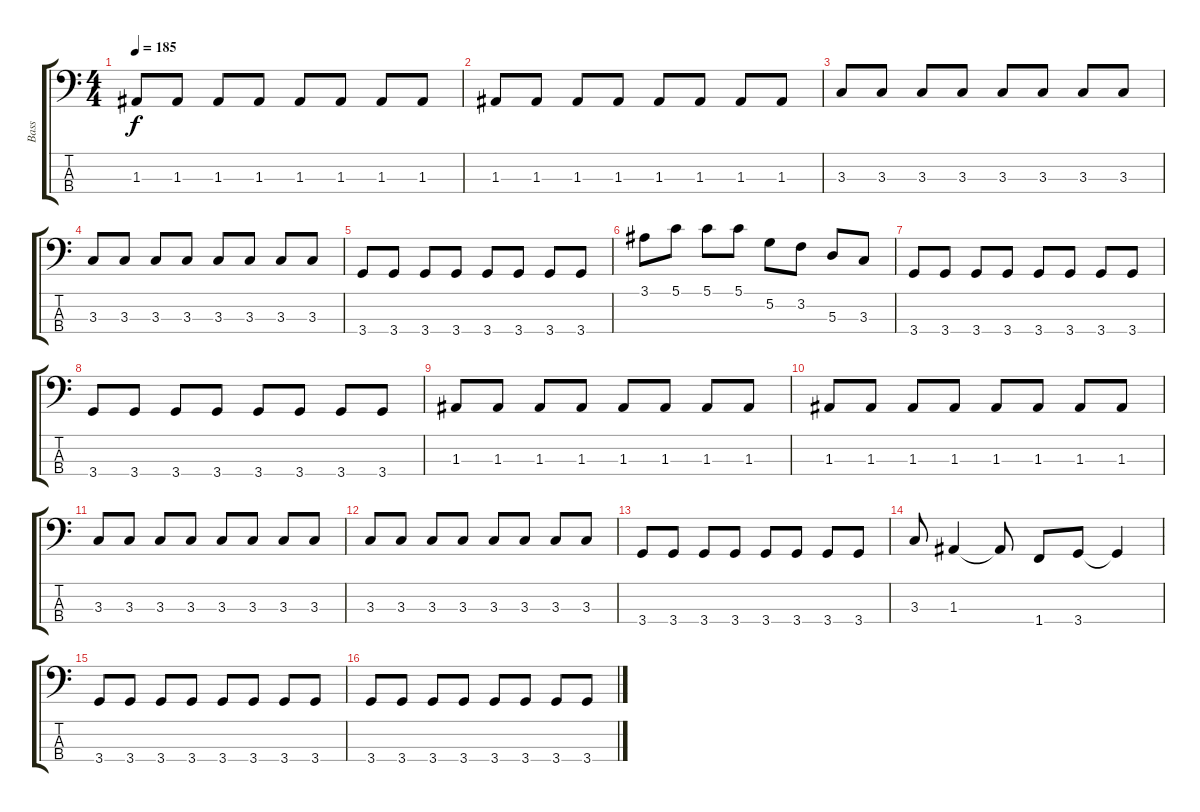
\track ("Bass" "Bass") {instrument electricbassfinger}
\staff {score tabs}
\tuning (G2 D2 A1 E1) {hide}
\ts (4 4)
\tempo 185
\clef f4
\ks c
1.3.8{dy f} 1.3.8 1.3.8 1.3.8 1.3.8 1.3.8 1.3.8 1.3.8 |
1.3.8 1.3.8 1.3.8 1.3.8 1.3.8 1.3.8 1.3.8 1.3.8 |
3.3.8 3.3.8 3.3.8 3.3.8 3.3.8 3.3.8 3.3.8 3.3.8 |
3.3.8 3.3.8 3.3.8 3.3.8 3.3.8 3.3.8 3.3.8 3.3.8 |
3.4.8 3.4.8 3.4.8 3.4.8 3.4.8 3.4.8 3.4.8 3.4.8 |
3.1.8 5.1.8 5.1.8 5.1.8 5.2.8 3.2.8 5.3.8 3.3.8 |
3.4.8 3.4.8 3.4.8 3.4.8 3.4.8 3.4.8 3.4.8 3.4.8 |
3.4.8 3.4.8 3.4.8 3.4.8 3.4.8 3.4.8 3.4.8 3.4.8 |
1.3.8 1.3.8 1.3.8 1.3.8 1.3.8 1.3.8 1.3.8 1.3.8 |
1.3.8 1.3.8 1.3.8 1.3.8 1.3.8 1.3.8 1.3.8 1.3.8 |
3.3.8 3.3.8 3.3.8 3.3.8 3.3.8 3.3.8 3.3.8 3.3.8 |
3.3.8 3.3.8 3.3.8 3.3.8 3.3.8 3.3.8 3.3.8 3.3.8 |
3.4.8 3.4.8 3.4.8 3.4.8 3.4.8 3.4.8 3.4.8 3.4.8 |
3.3.8 1.3.4 1.3{t}.8 1.4.8 3.4.8 3.4{t}.4 |
3.4.8 3.4.8 3.4.8 3.4.8 3.4.8 3.4.8 3.4.8 3.4.8 |
3.4.8 3.4.8 3.4.8 3.4.8 3.4.8 3.4.8 3.4.8 3.4.8
